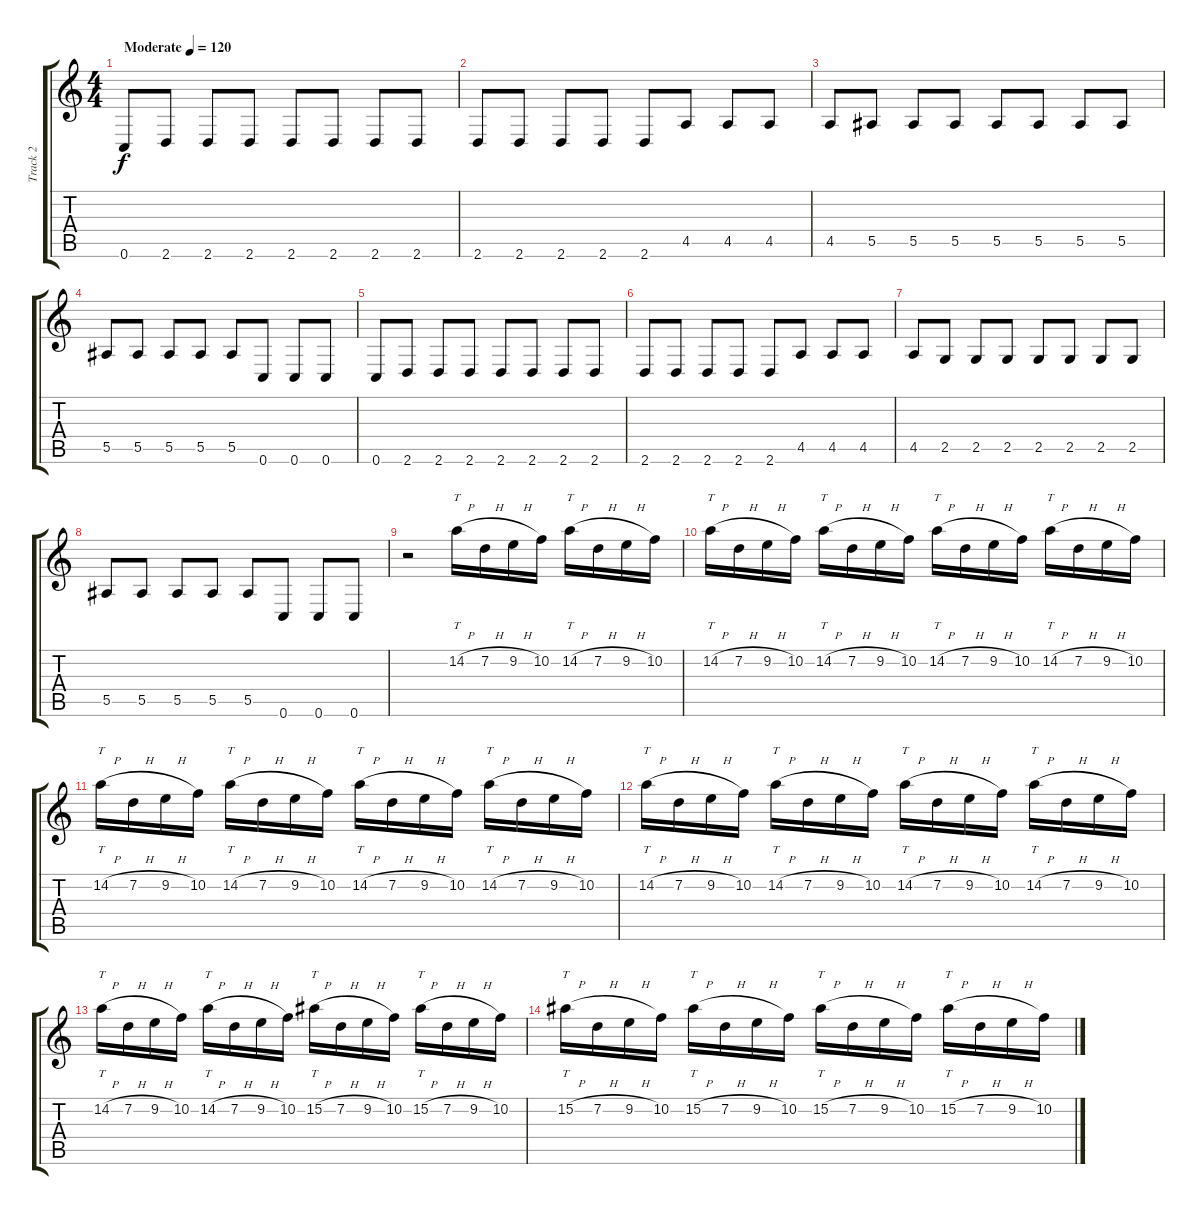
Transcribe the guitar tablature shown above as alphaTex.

\track ("Track 2" "Track 2") {instrument distortionguitar}
\staff {score tabs}
\tuning (C4 G3 Eb3 Bb2 F2 C2) {hide}
\ts (4 4)
\tempo (120 "Moderate")
\clef g2
\ks c
0.6.8{dy f instrument distortionguitar} 2.6.8 2.6.8 2.6.8 2.6.8 2.6.8 2.6.8 2.6.8 |
2.6.8 2.6.8 2.6.8 2.6.8 2.6.8 4.5.8 4.5.8 4.5.8 |
4.5.8 5.5.8 5.5.8 5.5.8 5.5.8 5.5.8 5.5.8 5.5.8 |
5.5.8 5.5.8 5.5.8 5.5.8 5.5.8 0.6.8 0.6.8 0.6.8 |
0.6.8 2.6.8 2.6.8 2.6.8 2.6.8 2.6.8 2.6.8 2.6.8 |
2.6.8 2.6.8 2.6.8 2.6.8 2.6.8 4.5.8 4.5.8 4.5.8 |
4.5.8 2.5.8 2.5.8 2.5.8 2.5.8 2.5.8 2.5.8 2.5.8 |
5.5.8 5.5.8 5.5.8 5.5.8 5.5.8 0.6.8 0.6.8 0.6.8 |
r.2 14.2{h}.16{tt} 7.2{h}.16 9.2{h}.16 10.2.16 14.2{h}.16{tt} 7.2{h}.16 9.2{h}.16 10.2.16 |
14.2{h}.16{tt} 7.2{h}.16 9.2{h}.16 10.2.16 14.2{h}.16{tt} 7.2{h}.16 9.2{h}.16 10.2.16 14.2{h}.16{tt} 7.2{h}.16 9.2{h}.16 10.2.16 14.2{h}.16{tt} 7.2{h}.16 9.2{h}.16 10.2.16 |
14.2{h}.16{tt} 7.2{h}.16 9.2{h}.16 10.2.16 14.2{h}.16{tt} 7.2{h}.16 9.2{h}.16 10.2.16 14.2{h}.16{tt} 7.2{h}.16 9.2{h}.16 10.2.16 14.2{h}.16{tt} 7.2{h}.16 9.2{h}.16 10.2.16 |
14.2{h}.16{tt} 7.2{h}.16 9.2{h}.16 10.2.16 14.2{h}.16{tt} 7.2{h}.16 9.2{h}.16 10.2.16 14.2{h}.16{tt} 7.2{h}.16 9.2{h}.16 10.2.16 14.2{h}.16{tt} 7.2{h}.16 9.2{h}.16 10.2.16 |
14.2{h}.16{tt} 7.2{h}.16 9.2{h}.16 10.2.16 14.2{h}.16{tt} 7.2{h}.16 9.2{h}.16 10.2.16 15.2{h}.16{tt} 7.2{h}.16 9.2{h}.16 10.2.16 15.2{h}.16{tt} 7.2{h}.16 9.2{h}.16 10.2.16 |
15.2{h}.16{tt} 7.2{h}.16 9.2{h}.16 10.2.16 15.2{h}.16{tt} 7.2{h}.16 9.2{h}.16 10.2.16 15.2{h}.16{tt} 7.2{h}.16 9.2{h}.16 10.2.16 15.2{h}.16{tt} 7.2{h}.16 9.2{h}.16 10.2.16
